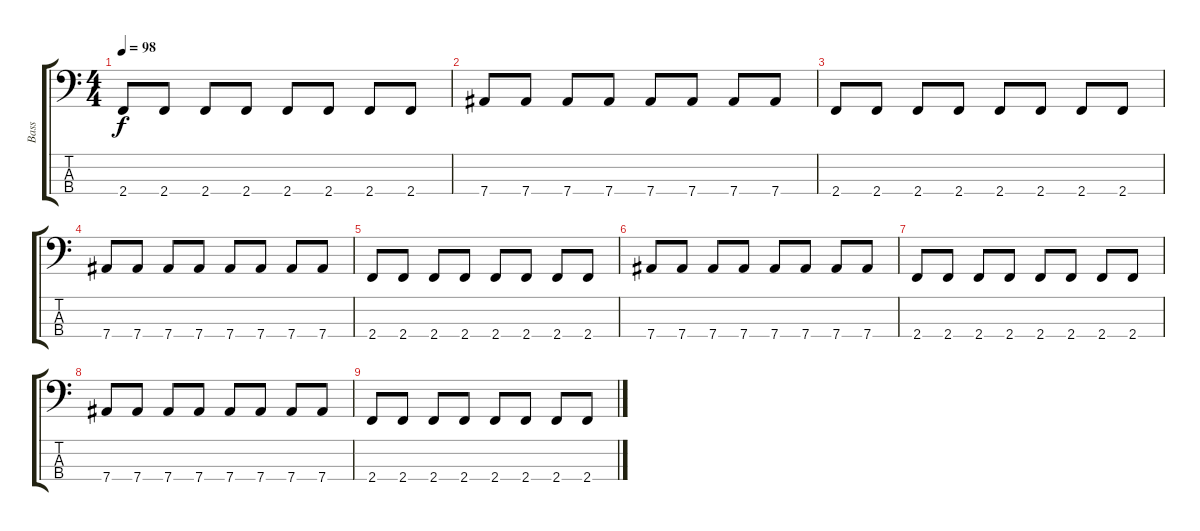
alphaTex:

\track ("Bass" "Bass") {instrument electricbassfinger}
\staff {score tabs}
\tuning (Gb2 Db2 Ab1 Eb1) {hide}
\ts (4 4)
\tempo 98
\clef f4
\ks c
2.4.8{dy f} 2.4.8 2.4.8 2.4.8 2.4.8 2.4.8 2.4.8 2.4.8 |
7.4.8 7.4.8 7.4.8 7.4.8 7.4.8 7.4.8 7.4.8 7.4.8 |
2.4.8 2.4.8 2.4.8 2.4.8 2.4.8 2.4.8 2.4.8 2.4.8 |
7.4.8 7.4.8 7.4.8 7.4.8 7.4.8 7.4.8 7.4.8 7.4.8 |
2.4.8 2.4.8 2.4.8 2.4.8 2.4.8 2.4.8 2.4.8 2.4.8 |
7.4.8 7.4.8 7.4.8 7.4.8 7.4.8 7.4.8 7.4.8 7.4.8 |
2.4.8 2.4.8 2.4.8 2.4.8 2.4.8 2.4.8 2.4.8 2.4.8 |
7.4.8 7.4.8 7.4.8 7.4.8 7.4.8 7.4.8 7.4.8 7.4.8 |
2.4.8 2.4.8 2.4.8 2.4.8 2.4.8 2.4.8 2.4.8 2.4.8
